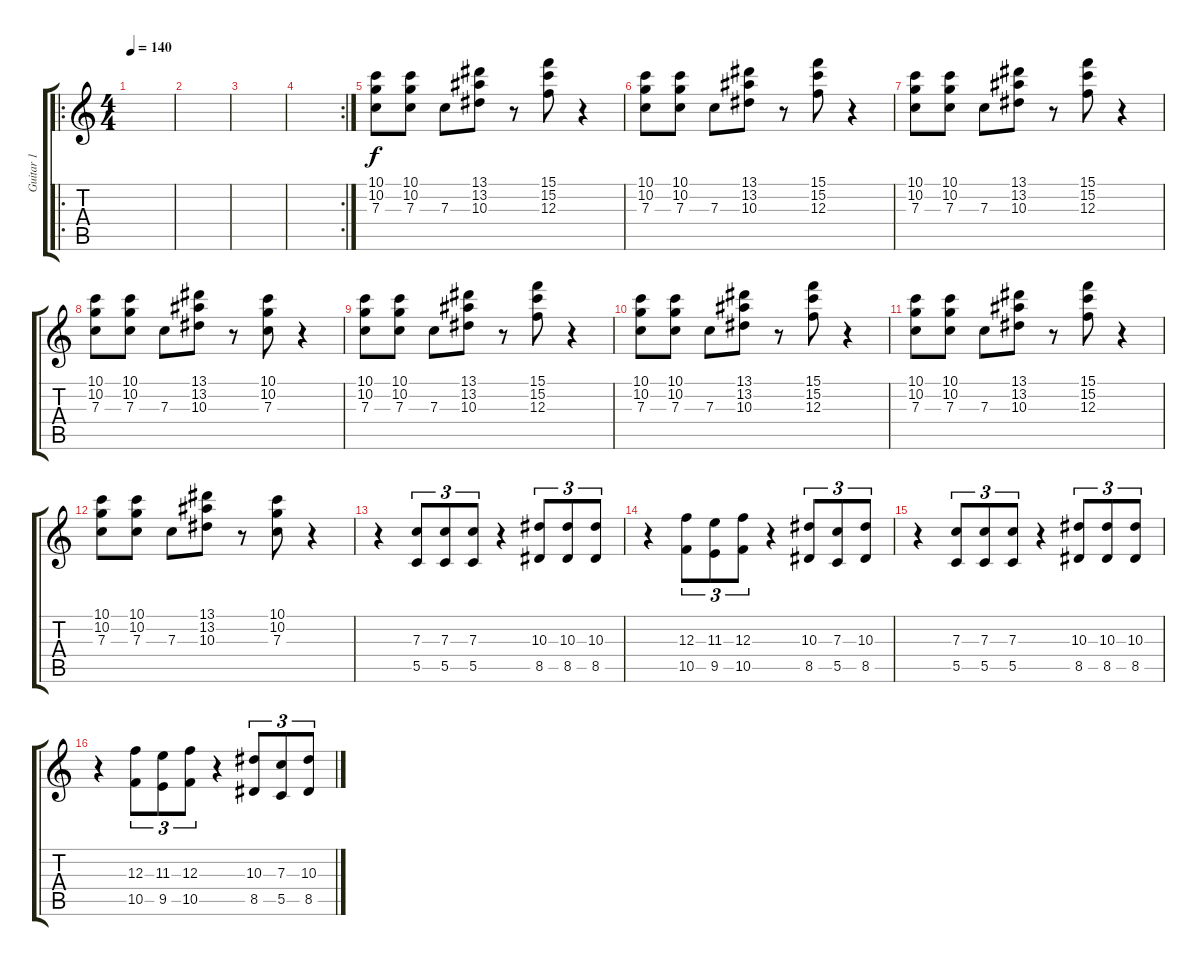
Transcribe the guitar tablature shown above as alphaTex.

\track ("Guitar 1" "Guitar 1") {instrument distortionguitar}
\staff {score tabs}
\tuning (D4 A3 F3 C3 G2 C2) {hide}
\ro
\ts (4 4)
\tempo 140
\clef g2
\ks c
|
|
|
\rc 2
|
(10.1 10.2 7.3).8 (10.1 10.2 7.3).8 7.3.8 (13.1 13.2 10.3).8 r.8 (15.1 15.2 12.3).8 r.4 |
(10.1 10.2 7.3).8 (10.1 10.2 7.3).8 7.3.8 (13.1 13.2 10.3).8 r.8 (15.1 15.2 12.3).8 r.4 |
(10.1 10.2 7.3).8 (10.1 10.2 7.3).8 7.3.8 (13.1 13.2 10.3).8 r.8 (15.1 15.2 12.3).8 r.4 |
(10.1 10.2 7.3).8 (10.1 10.2 7.3).8 7.3.8 (13.1 13.2 10.3).8 r.8 (10.1 10.2 7.3).8 r.4 |
(10.1 10.2 7.3).8 (10.1 10.2 7.3).8 7.3.8 (13.1 13.2 10.3).8 r.8 (15.1 15.2 12.3).8 r.4 |
(10.1 10.2 7.3).8 (10.1 10.2 7.3).8 7.3.8 (13.1 13.2 10.3).8 r.8 (15.1 15.2 12.3).8 r.4 |
(10.1 10.2 7.3).8 (10.1 10.2 7.3).8 7.3.8 (13.1 13.2 10.3).8 r.8 (15.1 15.2 12.3).8 r.4 |
(10.1 10.2 7.3).8 (10.1 10.2 7.3).8 7.3.8 (13.1 13.2 10.3).8 r.8 (10.1 10.2 7.3).8 r.4 |
r.4 (7.3 5.5).8{tu (3 2)} (7.3 5.5).8{tu (3 2)} (7.3 5.5).8{tu (3 2)} r.4 (10.3 8.5).8{tu (3 2)} (10.3 8.5).8{tu (3 2)} (10.3 8.5).8{tu (3 2)} |
r.4 (12.3 10.5).8{tu (3 2)} (11.3 9.5).8{tu (3 2)} (12.3 10.5).8{tu (3 2)} r.4 (10.3 8.5).8{tu (3 2)} (7.3 5.5).8{tu (3 2)} (10.3 8.5).8{tu (3 2)} |
r.4 (7.3 5.5).8{tu (3 2)} (7.3 5.5).8{tu (3 2)} (7.3 5.5).8{tu (3 2)} r.4 (10.3 8.5).8{tu (3 2)} (10.3 8.5).8{tu (3 2)} (10.3 8.5).8{tu (3 2)} |
r.4 (12.3 10.5).8{tu (3 2)} (11.3 9.5).8{tu (3 2)} (12.3 10.5).8{tu (3 2)} r.4 (10.3 8.5).8{tu (3 2)} (7.3 5.5).8{tu (3 2)} (10.3 8.5).8{tu (3 2)}
